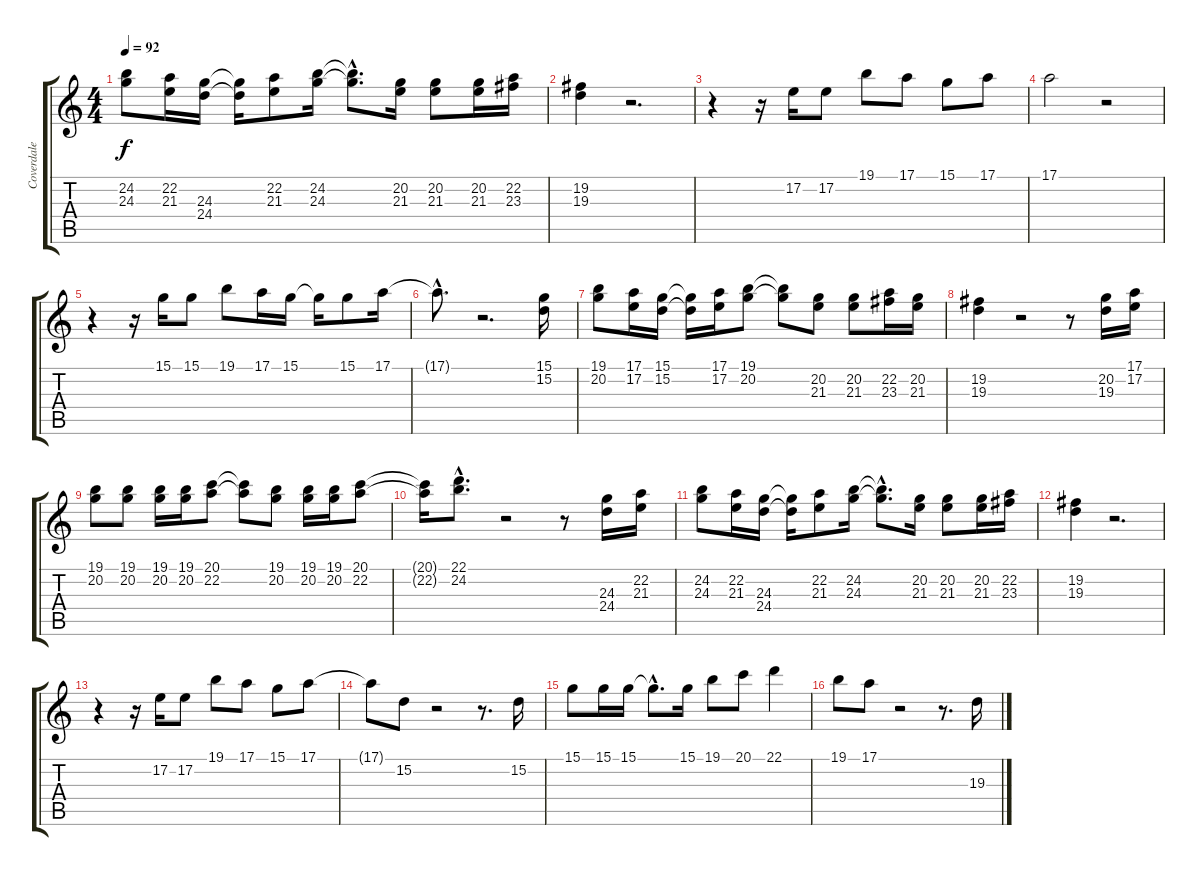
\track ("Coverdale" "Coverdale") {instrument flute}
\staff {score tabs}
\tuning (E4 B3 G3 D3 A2 E2) {hide}
\ts (4 4)
\tempo 92
\clef g2
\ks c
(24.2 24.3).8{dy f} (22.2 21.3).16 (24.3 24.4).16 (24.3{t} 24.4{t}).16 (22.2 21.3).8 (24.2 24.3).16 (24.2{hac t} 24.3{hac t}).8{d} (20.2 21.3).16 (20.2 21.3).8 (20.2 21.3).16 (22.2 23.3).16 |
(19.2 19.3).4 r.2{d} |
r.4 r.16 17.2.16 17.2.8 19.1.8 17.1.8 15.1.8 17.1.8 |
17.1.2 r.2 |
r.4 r.16 15.1.16 15.1.8 19.1.8 17.1.16 15.1.16 15.1{t}.16 15.1.8 17.1.16 |
17.1{hac t}.8{d} r.2{d} (15.1 15.2).16 |
(19.1 20.2).8 (17.1 17.2).16 (15.1 15.2).16 (15.1{t} 15.2{t}).16 (17.1 17.2).16 (19.1 20.2).8 (19.1{t} 20.2{t}).8 (20.2 21.3).8 (20.2 21.3).8 (22.2 23.3).16 (20.2 21.3).16 |
(19.2 19.3).4 r.2 r.8 (20.2 19.3).16 (17.1 17.2).16 |
(19.1 20.2).8 (19.1 20.2).8 (19.1 20.2).16 (19.1 20.2).16 (20.1 22.2).8 (20.1{t} 22.2{t}).8 (19.1 20.2).8 (19.1 20.2).16 (19.1 20.2).16 (20.1 22.2).8 |
(20.1{t} 22.2{t}).16 (22.1{hac} 24.2{hac}).8{d} r.2 r.8 (24.3 24.4).16 (22.2 21.3).16 |
(24.2 24.3).8 (22.2 21.3).16 (24.3 24.4).16 (24.3{t} 24.4{t}).16 (22.2 21.3).8 (24.2 24.3).16 (24.2{hac t} 24.3{hac t}).8{d} (20.2 21.3).16 (20.2 21.3).8 (20.2 21.3).16 (22.2 23.3).16 |
(19.2 19.3).4 r.2{d} |
r.4 r.16 17.2.16 17.2.8 19.1.8 17.1.8 15.1.8 17.1.8 |
17.1{t}.8 15.2.8 r.2 r.8{d} 15.2.16 |
15.1.8 15.1.16 15.1.16 15.1{hac t}.8{d} 15.1.16 19.1.8 20.1.8 22.1.4 |
19.1.8 17.1.8 r.2 r.8{d} 19.3.16
